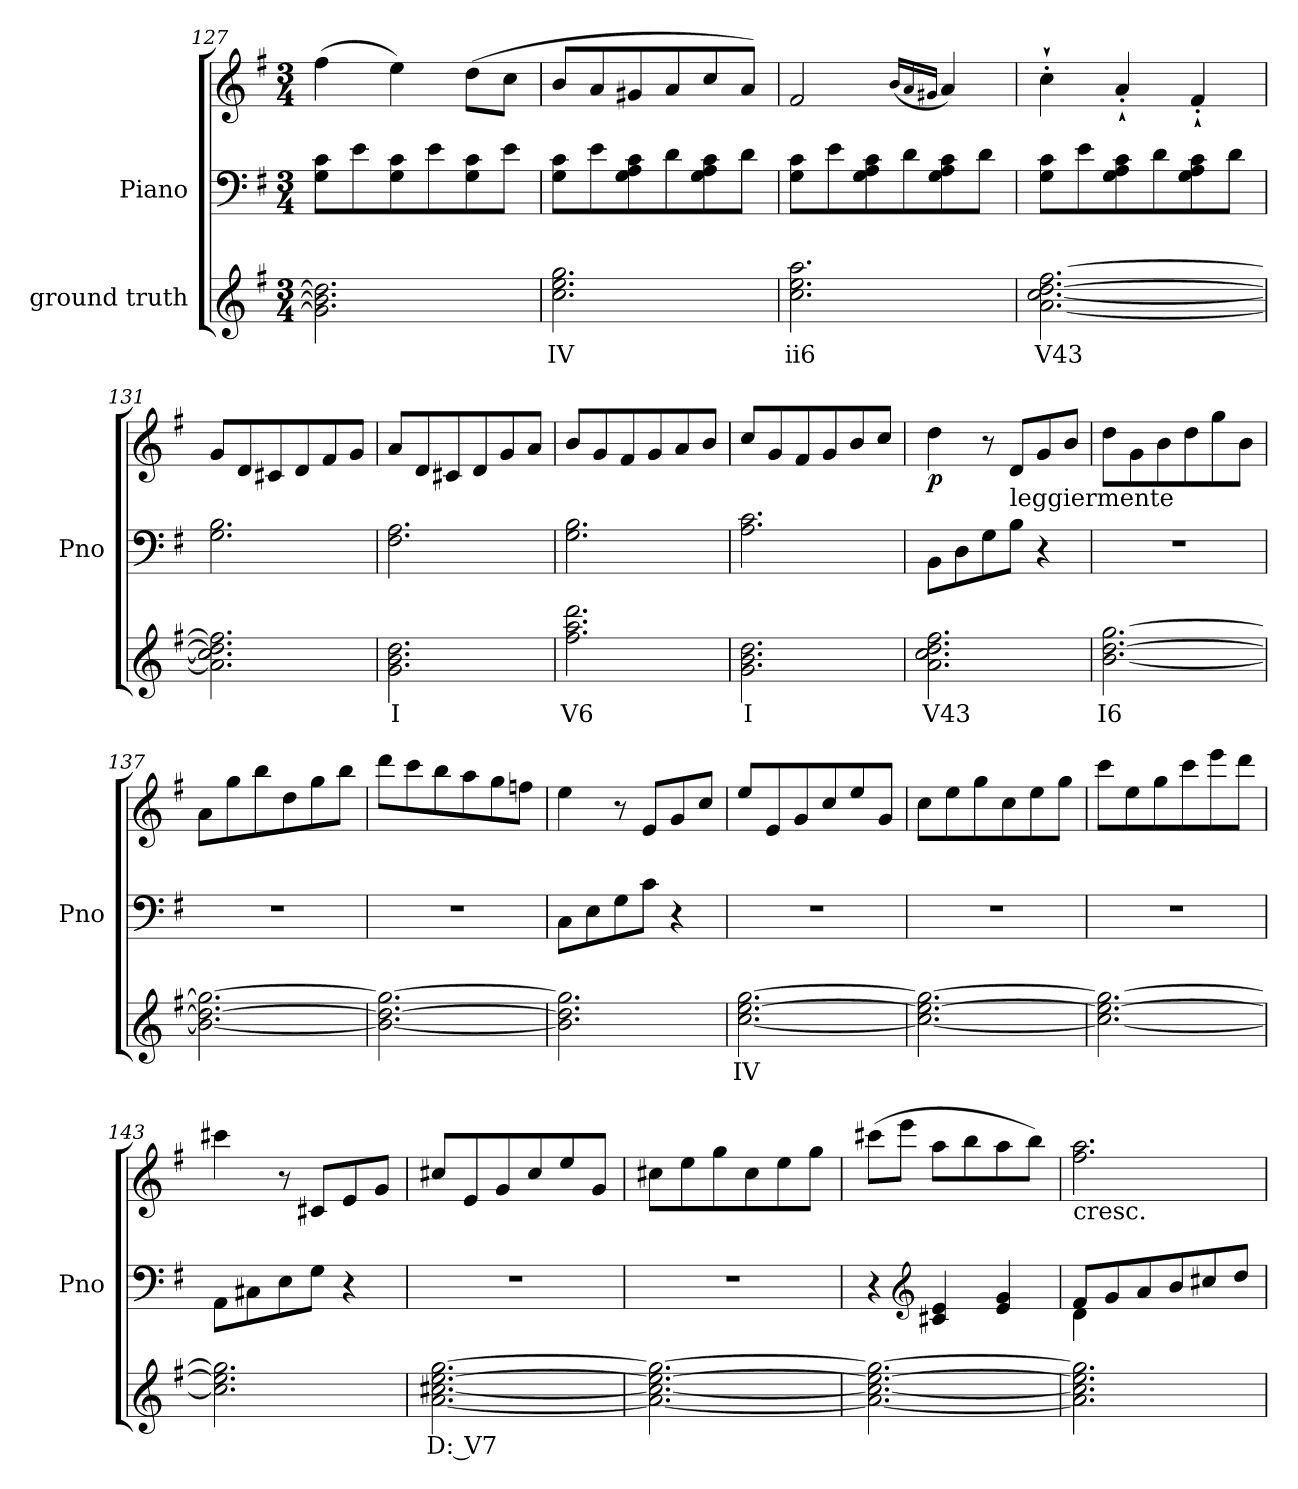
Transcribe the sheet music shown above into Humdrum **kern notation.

**kern	**text	**kern	**kern	**dynam
*part2	*part2	*part1	*part1	*part1
*staff3	*staff3	*staff2	*staff1	*staff1/2
*I"ground truth	*	*I"Piano	*	*
*	*	*I'Pno	*	*
*	*	*clefF4	*clefG2	*
*k[f#]	*	*k[f#]	*k[f#]	*
*G:	*	*G:	*G:	*
*M3/4	*	*M3/4	*M3/4	*
=127	=127	=127	=127	=127
2.g] 2.b] 2.dd]	.	8G\ 8c\L	(4ff#\	.
.	.	8e\	.	.
.	.	8G\ 8c\	4ee\)	.
.	.	8e\	.	.
.	.	8G\ 8c\	(8dd\L	.
.	.	8e\J	8cc\J	.
!!LO:PB:g=z
=128	=128	=128	=128	=128
2.cc 2.ee 2.gg	IV	8G\ 8c\L	8b/L	.
.	.	8e\	8a/	.
.	.	8G\ 8A\ 8c\	8g#X/	.
.	.	8d\	8a/	.
.	.	8G\ 8A\ 8c\	8cc/	.
.	.	8d\J	8a/J)	.
=129	=129	=129	=129	=129
2.cc 2.ee 2.aa	ii6	8G\ 8c\L	2f#/	.
.	.	8e\	.	.
.	.	8G\ 8A\ 8c\	.	.
.	.	8d\	.	.
.	.	.	(16qb/LL	.
.	.	.	16qa/	.
.	.	.	16qg#X/JJ	.
.	.	8G\ 8A\ 8c\	4a/)	.
.	.	8d\J	.	.
=130	=130	=130	=130	=130
[2.a [2.cc [2.dd [2.ff#	V43	8G\ 8c\L	4cc`'\	.
.	.	8e\	.	.
.	.	8G\ 8A\ 8c\	4a`'/	.
.	.	8d\	.	.
.	.	8G\ 8A\ 8c\	4f#`'/	.
.	.	8d\J	.	.
=131	=131	=131	=131	=131
2.a] 2.cc] 2.dd] 2.ff#]	.	2.G\ 2.B\	8g/L	.
.	.	.	8d/	.
.	.	.	8c#X/	.
.	.	.	8d/	.
.	.	.	8f#/	.
.	.	.	8g/J	.
=132	=132	=132	=132	=132
2.g 2.b 2.dd	I	2.F#\ 2.A\	8a/L	.
.	.	.	8d/	.
.	.	.	8c#X/	.
.	.	.	8d/	.
.	.	.	8g/	.
.	.	.	8a/J	.
!!LO:LB:g=z
=133	=133	=133	=133	=133
2.ff# 2.aa 2.ddd	V6	2.G\ 2.B\	8b/L	.
.	.	.	8g/	.
.	.	.	8f#/	.
.	.	.	8g/	.
.	.	.	8a/	.
.	.	.	8b/J	.
=134	=134	=134	=134	=134
2.g 2.b 2.dd	I	2.A\ 2.c\	8cc/L	.
.	.	.	8g/	.
.	.	.	8f#/	.
.	.	.	8g/	.
.	.	.	8b/	.
.	.	.	8cc/J	.
=135	=135	=135	=135	=135
!	!	!	!	!LO:DY:b
2.a 2.cc 2.dd 2.ff#	V43	8BB\L	4dd\	p
.	.	8D\	.	.
.	.	8G\	8r	.
!	!	!	!LO:TX:b:t=leggiermente	!
.	.	8B\J	8d/L	.
.	.	4r	8g/	.
.	.	.	8b/J	.
=136	=136	=136	=136	=136
[2.b [2.dd [2.gg	I6	2.r	8dd\L	.
.	.	.	8g\	.
.	.	.	8b\	.
.	.	.	8dd\	.
.	.	.	8gg\	.
.	.	.	8b\J	.
=137	=137	=137	=137	=137
2.b_ 2.dd_ 2.gg_	.	2.r	8a\L	.
.	.	.	8gg\	.
.	.	.	8bb\	.
.	.	.	8dd\	.
.	.	.	8gg\	.
.	.	.	8bb\J	.
=138	=138	=138	=138	=138
2.b_ 2.dd_ 2.gg_	.	2.r	8ddd\L	.
.	.	.	8ccc\	.
.	.	.	8bb\	.
.	.	.	8aa\	.
.	.	.	8gg\	.
.	.	.	8ffn\J	.
!!LO:LB:g=z
=139	=139	=139	=139	=139
2.b] 2.dd] 2.gg]	.	8C\L	4ee\	.
.	.	8E\	.	.
.	.	8G\	8r	.
.	.	8c\J	8e/L	.
.	.	4r	8g/	.
.	.	.	8cc/J	.
=140	=140	=140	=140	=140
[2.cc [2.ee [2.gg	IV	2.r	8ee/L	.
.	.	.	8e/	.
.	.	.	8g/	.
.	.	.	8cc/	.
.	.	.	8ee/	.
.	.	.	8g/J	.
=141	=141	=141	=141	=141
2.cc_ 2.ee_ 2.gg_	.	2.r	8cc\L	.
.	.	.	8ee\	.
.	.	.	8gg\	.
.	.	.	8cc\	.
.	.	.	8ee\	.
.	.	.	8gg\J	.
=142	=142	=142	=142	=142
2.cc_ 2.ee_ 2.gg_	.	2.r	8ccc\L	.
.	.	.	8ee\	.
.	.	.	8gg\	.
.	.	.	8ccc\	.
.	.	.	8eee\	.
.	.	.	8ddd\J	.
=143	=143	=143	=143	=143
2.cc] 2.ee] 2.gg]	.	8AA\L	4ccc#X\	.
.	.	8C#X\	.	.
.	.	8E\	8r	.
.	.	8G\J	8c#X/L	.
.	.	4r	8e/	.
.	.	.	8g/J	.
=144	=144	=144	=144	=144
[2.a [2.cc#X [2.ee [2.gg	D: V7	2.r	8cc#X/L	.
.	.	.	8e/	.
.	.	.	8g/	.
.	.	.	8cc#/	.
.	.	.	8ee/	.
.	.	.	8g/J	.
!!LO:LB:g=z
=145	=145	=145	=145	=145
2.a_ 2.cc#_ 2.ee_ 2.gg_	.	2.r	8cc#X\L	.
.	.	.	8ee\	.
.	.	.	8gg\	.
.	.	.	8cc#\	.
.	.	.	8ee\	.
.	.	.	8gg\J	.
=146	=146	=146	=146	=146
2.a_ 2.cc#_ 2.ee_ 2.gg_	.	4r	(8ccc#X\L	.
.	.	.	8eee\J	.
*	*	*clefG2	*	*
.	.	4c#X/ 4e/	8aa\L	.
.	.	.	8bb\	.
.	.	4e/ 4g/	8aa\	.
.	.	.	8bb\J)	.
=147	=147	=147	=147	=147
*	*	*^	*^	*
!	!	!	!	!LO:TX:b:t=cresc.	!	!
2.a] 2.cc#] 2.ee] 2.gg]	.	8f#/L	4d\	2.ff#\ 2.aa\	4ryy	.
.	.	8g/	.	.	.	.
.	.	8a/	2ryy	.	2ryy	.
.	.	8b/	.	.	.	.
.	.	8cc#X/	.	.	.	.
.	.	8dd/J	.	.	.	.
*	*	*v	*v	*	*	*
*	*	*	*v	*v	*
=	=	=	=	=
*-	*-	*-	*-	*-
